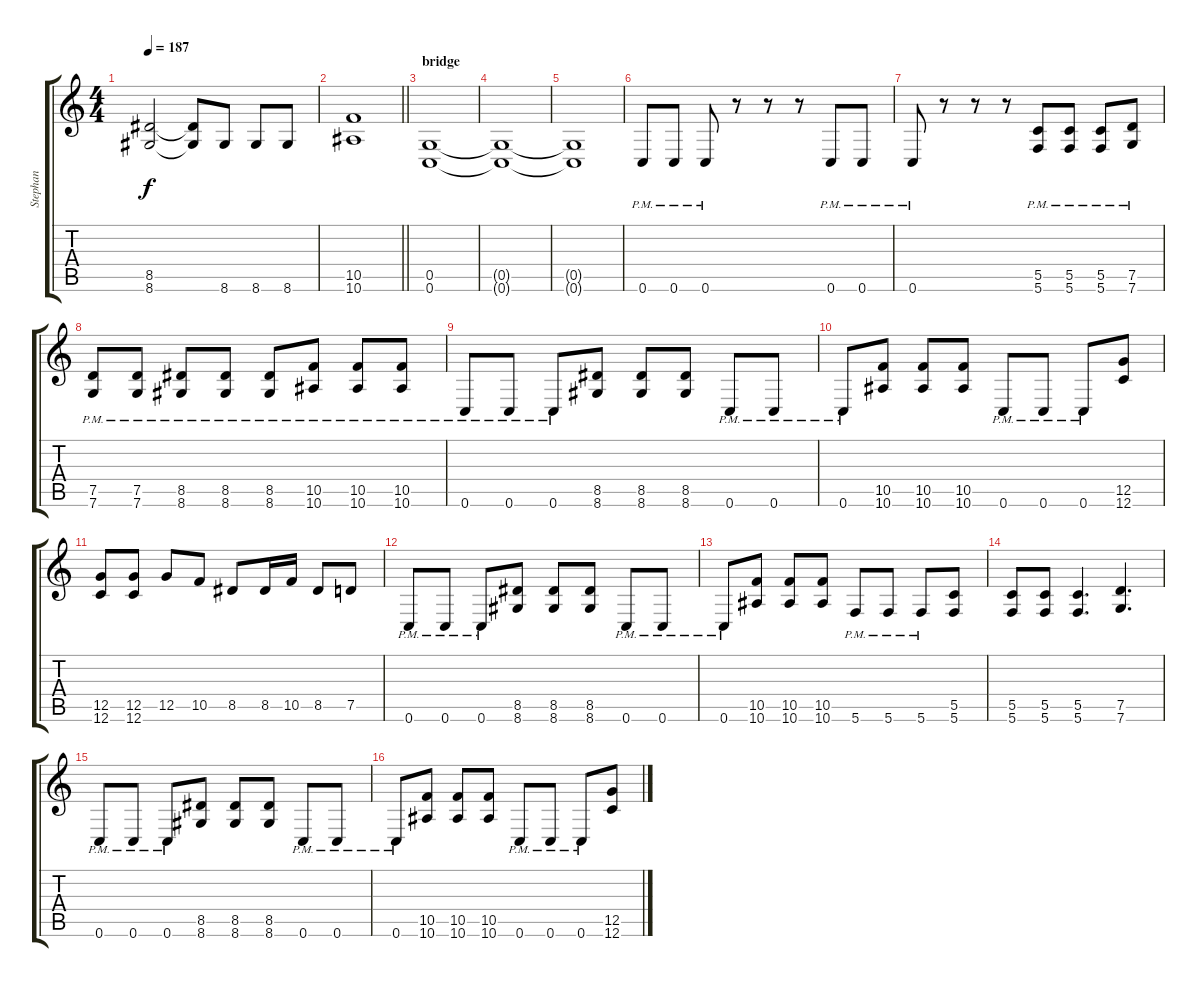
\track ("Stephan" "Stephan") {instrument distortionguitar}
\staff {score tabs}
\tuning (D4 A3 F3 C3 G2 C2) {hide}
\ts (4 4)
\tempo 187
\clef g2
\ks c
(8.5 8.6).2{dy f} (8.5{t} 8.6{t}).8 8.6.8 8.6.8 8.6.8 |
\barLineRight lightlight
(10.5 10.6).1 |
\section ("" "bridge")
(0.5 0.6).1 |
(0.5{t} 0.6{t}).1 |
(0.5{t} 0.6{t}).1 |
0.6{pm}.8 0.6{pm}.8 0.6{pm}.8 r.8 r.8 r.8 0.6{pm}.8 0.6{pm}.8 |
0.6{pm}.8 r.8 r.8 r.8 (5.5{pm} 5.6{pm}).8 (5.5{pm} 5.6{pm}).8 (5.5{pm} 5.6{pm}).8 (7.5{pm} 7.6{pm}).8 |
(7.5{pm} 7.6{pm}).8 (7.5{pm} 7.6{pm}).8 (8.5{pm} 8.6{pm}).8 (8.5{pm} 8.6{pm}).8 (8.5{pm} 8.6{pm}).8 (10.5{pm} 10.6{pm}).8 (10.5{pm} 10.6{pm}).8 (10.5{pm} 10.6{pm}).8 |
0.6{pm}.8 0.6{pm}.8 0.6{pm}.8 (8.5 8.6).8 (8.5 8.6).8 (8.5 8.6).8 0.6{pm}.8 0.6{pm}.8 |
0.6{pm}.8 (10.5 10.6).8 (10.5 10.6).8 (10.5 10.6).8 0.6{pm}.8 0.6{pm}.8 0.6{pm}.8 (12.5 12.6).8 |
(12.5 12.6).8 (12.5 12.6).8 12.5.8 10.5.8 8.5.8 8.5.16 10.5.16 8.5.8 7.5.8 |
0.6{pm}.8 0.6{pm}.8 0.6{pm}.8 (8.5 8.6).8 (8.5 8.6).8 (8.5 8.6).8 0.6{pm}.8 0.6{pm}.8 |
0.6{pm}.8 (10.5 10.6).8 (10.5 10.6).8 (10.5 10.6).8 5.6{pm}.8 5.6{pm}.8 5.6{pm}.8 (5.5 5.6).8 |
(5.5 5.6).8 (5.5 5.6).8 (5.5 5.6).4{d} (7.5 7.6).4{d} |
0.6{pm}.8 0.6{pm}.8 0.6{pm}.8 (8.5 8.6).8 (8.5 8.6).8 (8.5 8.6).8 0.6{pm}.8 0.6{pm}.8 |
0.6{pm}.8 (10.5 10.6).8 (10.5 10.6).8 (10.5 10.6).8 0.6{pm}.8 0.6{pm}.8 0.6{pm}.8 (12.5 12.6).8
